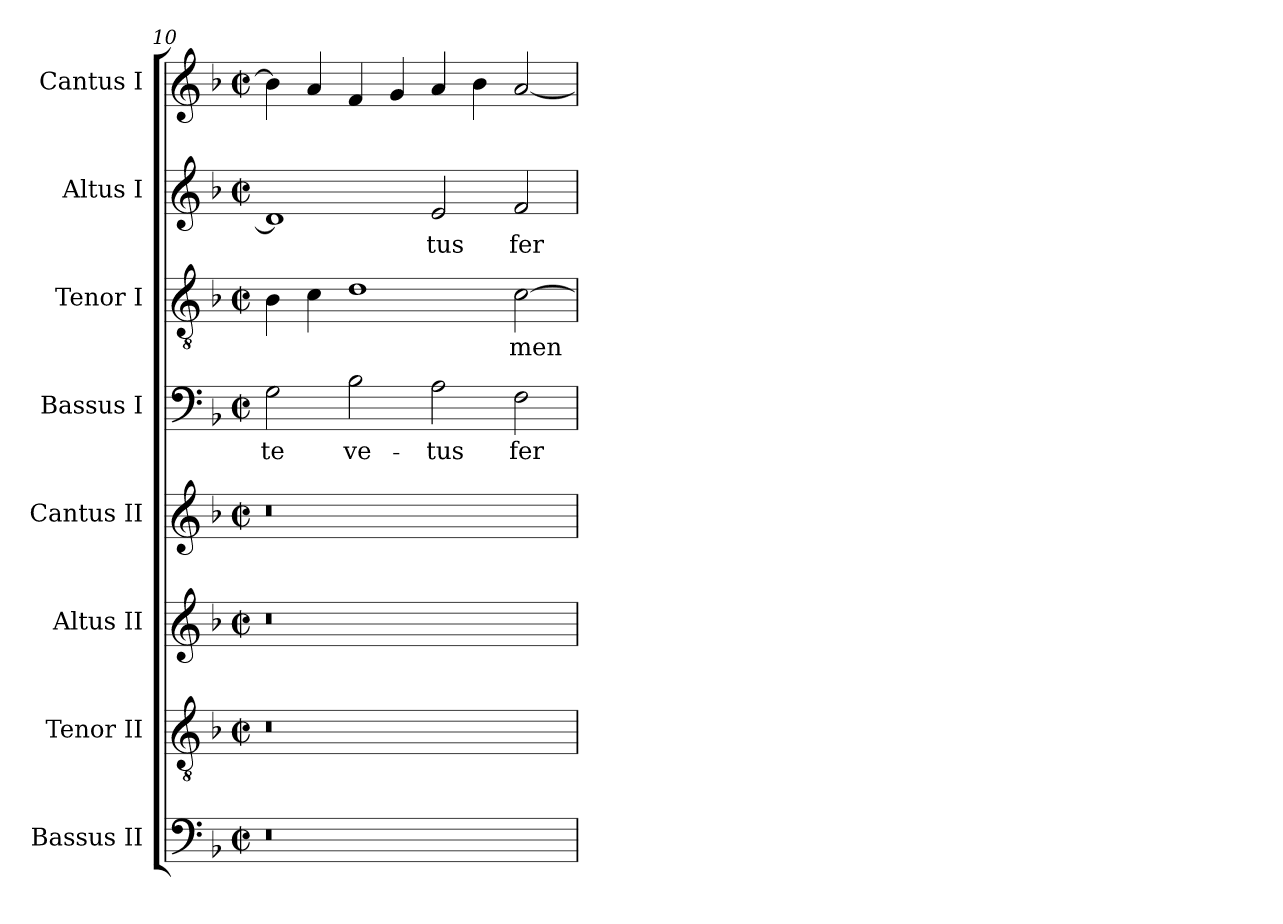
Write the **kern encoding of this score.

**kern	**kern	**kern	**kern	**kern	**text	**kern	**text	**kern	**text	**kern
*part8	*part7	*part6	*part5	*part4	*part4	*part3	*part3	*part2	*part2	*part1
*staff8	*staff7	*staff6	*staff5	*staff4	*staff4	*staff3	*staff3	*staff2	*staff2	*staff1
*I"Bassus II	*I"Tenor II	*I"Altus II	*I"Cantus II	*I"Bassus I	*	*I"Tenor I	*	*I"Altus I	*	*I"Cantus I
*clefF4	*clefGv2	*clefG2	*clefG2	*clefF4	*	*clefGv2	*	*clefG2	*	*clefG2
*k[b-]	*k[b-]	*k[b-]	*k[b-]	*k[b-]	*	*k[b-]	*	*k[b-]	*	*k[b-]
*F:	*F:	*F:	*F:	*F:	*	*F:	*	*F:	*	*F:
*M2/2	*M2/2	*M2/2	*M2/2	*M2/2	*	*M2/2	*	*M2/2	*	*M2/2
*met(c|)	*met(c|)	*met(c|)	*met(c|)	*met(c|)	*	*met(c|)	*	*met(c|)	*	*met(c|)
=10	=10	=10	=10	=10	=10	=10	=10	=10	=10	=10
!	!	!	!	!	!LO:LY:b:cj	!	!	!	!	!
0r	0r	0r	0r	2G\	-te	4B-\	.	1d]	.	4b-\]
.	.	.	.	.	.	4c\	.	.	.	4a/
!	!	!	!	!	!LO:LY:b:cj	!	!	!	!	!
.	.	.	.	2B-\	ve-	1d	.	.	.	4f/
.	.	.	.	.	.	.	.	.	.	4g/
!	!	!	!	!	!LO:LY:b:cj	!	!	!	!LO:LY:b:cj	!
.	.	.	.	2A\	-tus	.	.	2e/	tus	4a/
.	.	.	.	.	.	.	.	.	.	4b-\
!	!	!	!	!	!LO:LY:b:cj	!	!LO:LY:b	!	!LO:LY:b:cj	!
.	.	.	.	2F\	fer-	[>2c\	-men-	2f/	fer	[<2a/
=	=	=	=	=	=	=	=	=	=	=
*-	*-	*-	*-	*-	*-	*-	*-	*-	*-	*-
